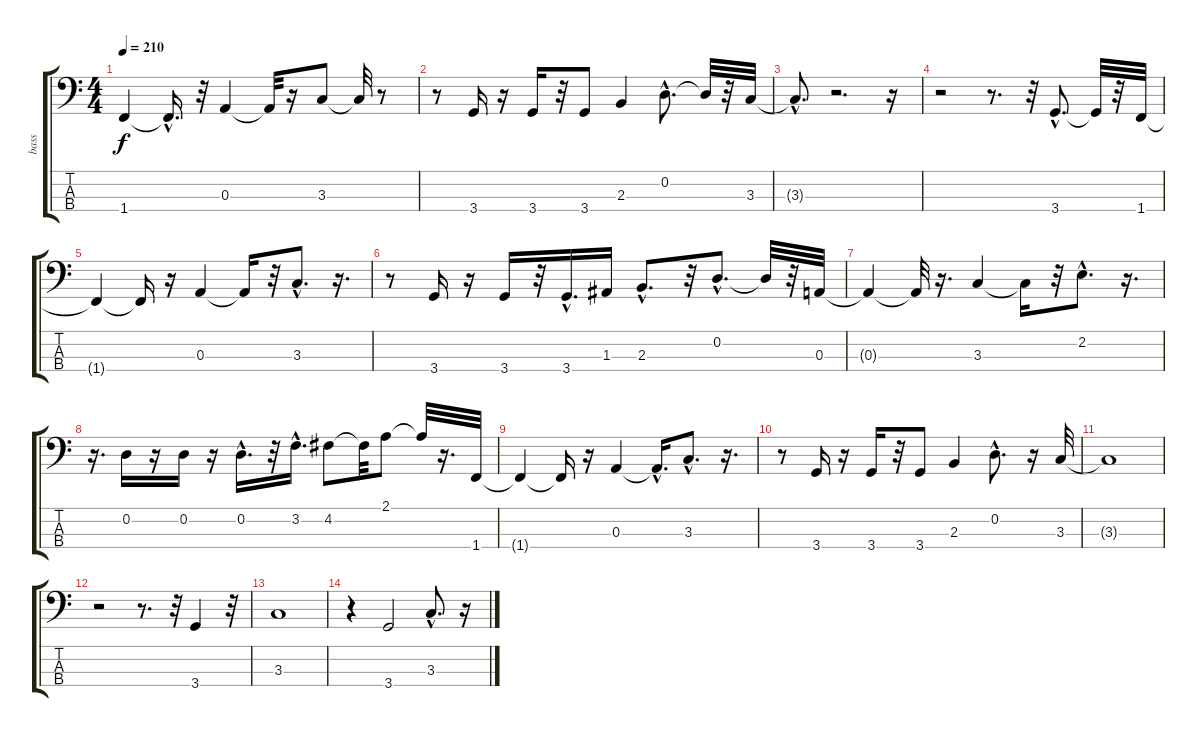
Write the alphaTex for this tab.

\track ("bass                " "bass      ") {instrument electricbasspick}
\staff {score tabs}
\tuning (G2 D2 A1 E1) {hide}
\ts (4 4)
\tempo 210
\clef f4
\ks c
1.4.4{dy f} 1.4{hac t}.16{d} r.32 0.3.4 0.3{t}.32 r.16 3.3.8 3.3{t}.32 r.8 |
r.8 3.4.16 r.16 3.4.16 r.32 3.4.8 2.3.4 0.2{hac}.8{d} 0.2{t}.32 r.32 3.3.32 |
3.3{hac t}.8{d} r.2{d} r.16 |
r.2 r.8{d} r.32 3.4{hac}.8{d} 3.4{t}.32 r.32 1.4.32 |
1.4{t}.4 1.4{t}.16 r.16 0.3.4 0.3{t}.16 r.32 3.3{hac}.8{d} r.16{d} |
r.8 3.4.16 r.16 3.4.16 r.32 3.4{hac}.16{d} 1.3.16 2.3{hac}.8{d} r.32 0.2{hac}.8{d} 0.2{t}.32 r.32 0.3.32 |
0.3{t}.4 0.3{t}.32 r.16{d} 3.3.4 3.3{t}.16 r.32 2.2{hac}.8{d} r.16{d} |
r.16{d} 0.2.16 r.16 0.2.16 r.16 0.2{hac}.16{d} r.32 3.2{hac}.16{d} 4.2.8 4.2{t}.32 2.1.8 2.1{t}.32 r.16{d} 1.4.32 |
1.4{t}.4 1.4{t}.16 r.16 0.3.4 0.3{hac t}.16{d} 3.3{hac}.8{d} r.16{d} |
r.8 3.4.16 r.16 3.4.16 r.32 3.4.8 2.3.4 0.2{hac}.8{d} r.16 3.3.32 |
3.3{t}.1 |
r.2 r.8{d} r.32 3.4.4 r.32 |
3.3.1 |
r.4 3.4.2 3.3{hac}.8{d} r.16
